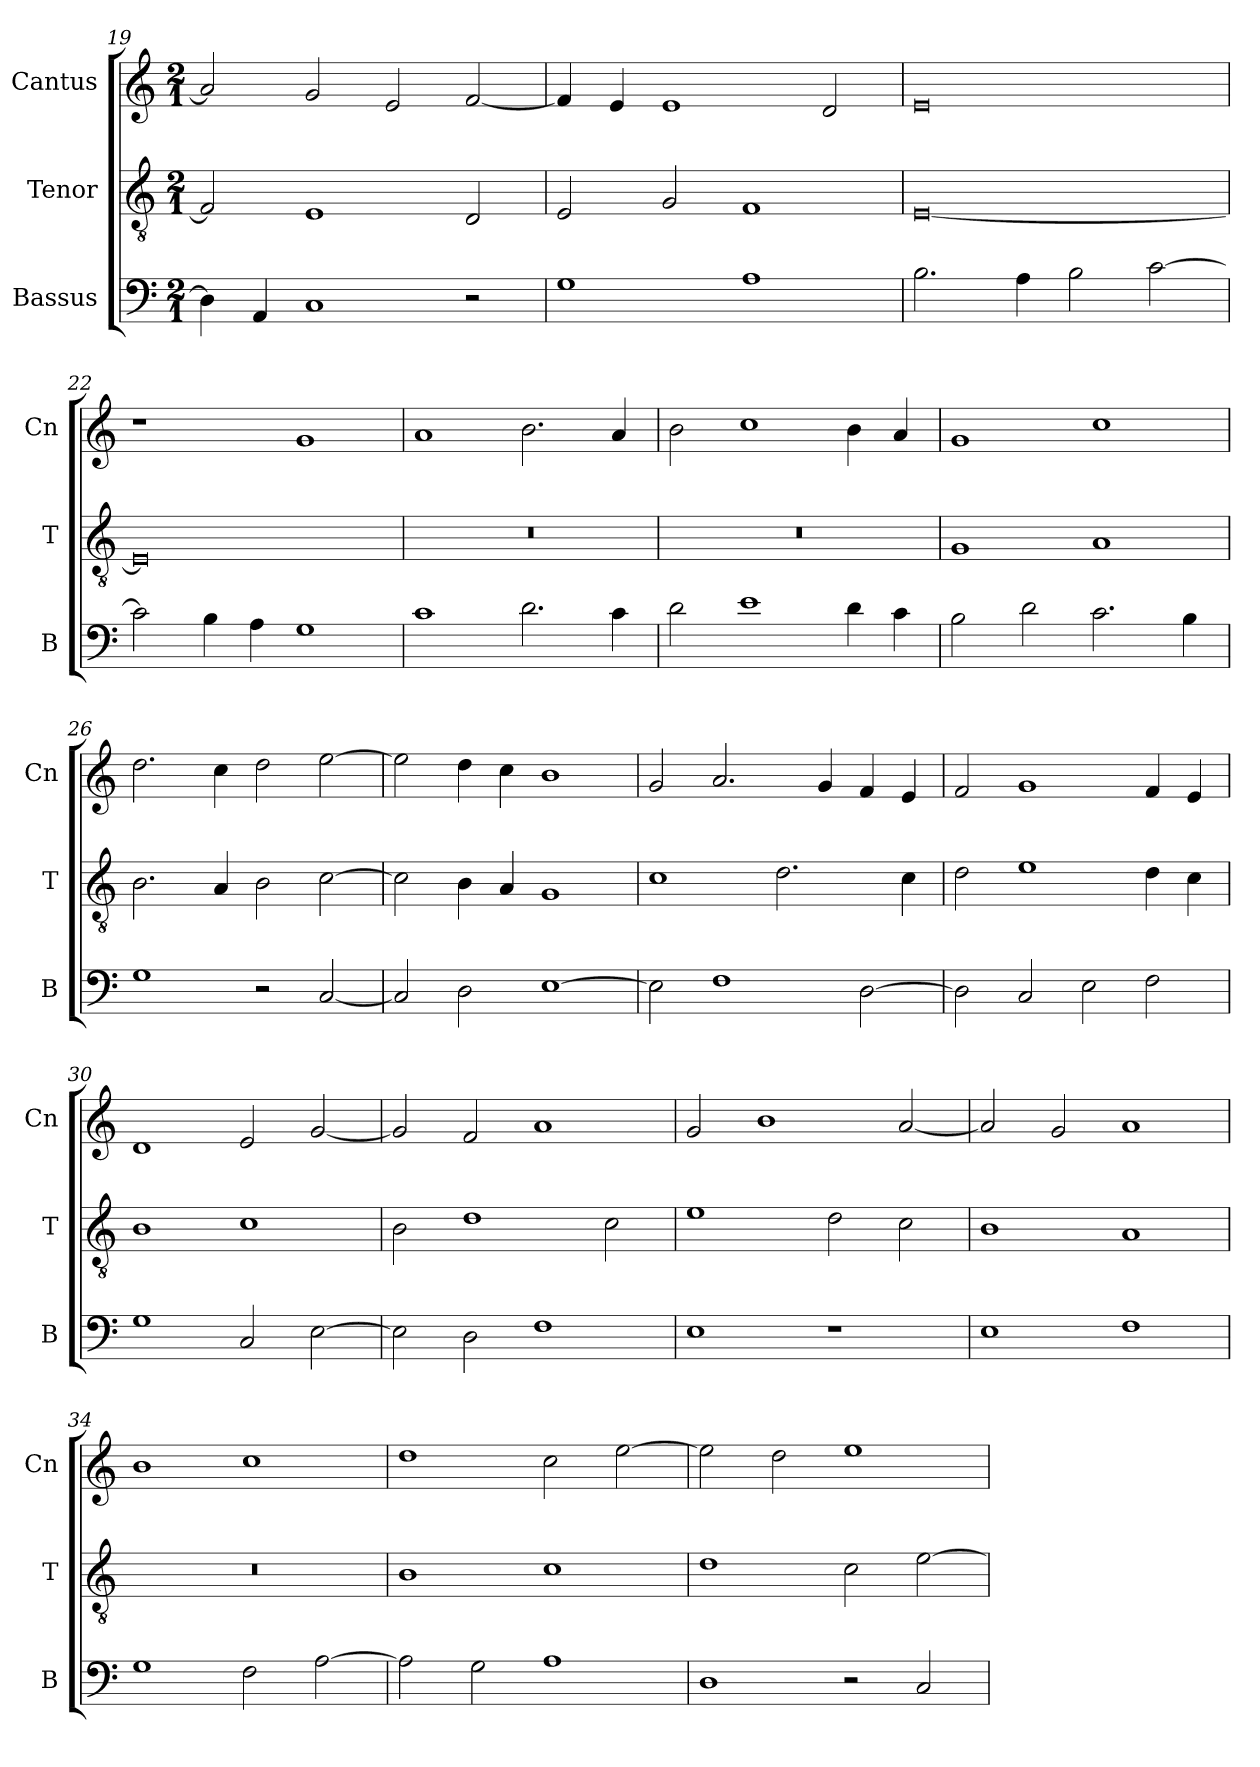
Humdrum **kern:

**kern	**kern	**kern
*part3	*part2	*part1
*staff3	*staff2	*staff1
*I"Bassus	*I"Tenor	*I"Cantus
*I'B	*I'T	*I'Cn
*clefF4	*clefGv2	*clefG2
*k[]	*k[]	*k[]
*M2/1	*M2/1	*M2/1
=19	=19	=19
4D\]	2F/]	2a/]
4AA/	.	.
1C	1E	2g/
.	.	2e/
2r	2D/	[2f/
=20	=20	=20
1G	2E/	4f/]
.	.	4e/
.	2G/	1e
1A	1F	.
.	.	2d/
=21	=21	=21
2.B\	[0E	0e
4A\	.	.
2B\	.	.
[2c\	.	.
=22	=22	=22
2c\]	0E]	1r
4B\	.	.
4A\	.	.
1G	.	1g
=23	=23	=23
1c	0r	1a
2.d\	.	2.b\
4c\	.	4a/
=24	=24	=24
2d\	0r	2b\
1e	.	1cc
4d\	.	4b\
4c\	.	4a/
=25	=25	=25
2B\	1G	1g
2d\	.	.
2.c\	1A	1cc
4B\	.	.
=26	=26	=26
1G	2.B\	2.dd\
.	4A/	4cc\
2r	2B\	2dd\
[2C/	[2c\	[2ee\
=27	=27	=27
2C/]	2c\]	2ee\]
2D\	4B\	4dd\
.	4A/	4cc\
[1E	1G	1b
=28	=28	=28
2E\]	1c	2g/
1F	.	2.a/
.	2.d\	.
.	.	4g/
[2D\	.	4f/
.	4c\	4e/
=29	=29	=29
2D\]	2d\	2f/
2C/	1e	1g
2E\	.	.
2F\	4d\	4f/
.	4c\	4e/
=30	=30	=30
1G	1B	1d
2C/	1c	2e/
[2E\	.	[2g/
=31	=31	=31
2E\]	2B\	2g/]
2D\	1d	2f/
1F	.	1a
.	2c\	.
=32	=32	=32
1E	1e	2g/
.	.	1b
1r	2d\	.
.	2c\	[2a/
=33	=33	=33
1E	1B	2a/]
.	.	2g/
1F	1A	1a
=34	=34	=34
1G	0r	1b
2F\	.	1cc
[2A\	.	.
=35	=35	=35
2A\]	1B	1dd
2G\	.	.
1A	1c	2cc\
.	.	[2ee\
=36	=36	=36
1D	1d	2ee\]
.	.	2dd\
2r	2c\	1ee
2C/	[2e\	.
=	=	=
*-	*-	*-
